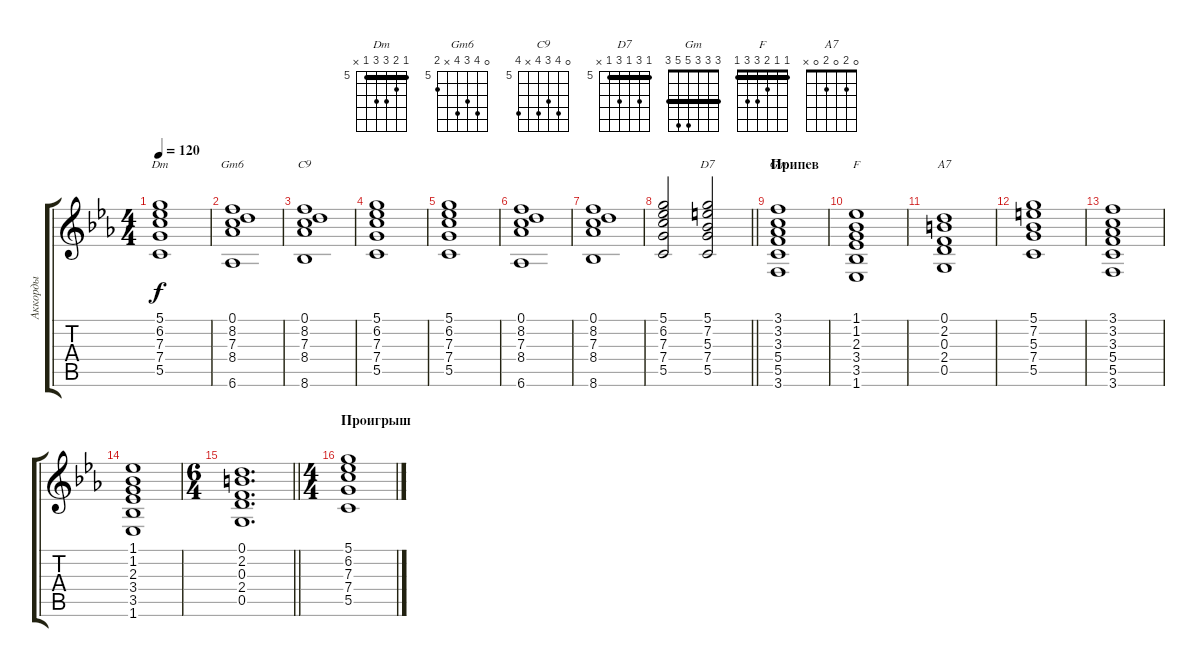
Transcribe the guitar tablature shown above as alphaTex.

\track ("Аккорды" "Аккорды") {instrument electricguitarclean}
\staff {score tabs}
\tuning (D4 A3 F3 C3 G2 D2) {hide}
\chord ("Dm" 5 6 7 7 5 x) {firstfret 5 barre 5}
\chord ("Gm6" 0 8 7 8 x 6) {firstfret 5}
\chord ("C9" 0 8 7 8 x 8) {firstfret 5}
\chord ("D7" 5 7 5 7 5 x) {firstfret 5 barre 5}
\chord ("Gm" 3 3 3 5 5 3) {barre 3}
\chord ("F" 1 1 2 3 3 1) {barre 1}
\chord ("A7" 0 2 0 2 0 x)
\ts (4 4)
\tempo 120
\clef g2
\ks cminor
(5.1 6.2 7.3 7.4 5.5).1{ch "Dm" dy f} |
(0.1 8.2 7.3 8.4 6.6).1{ch "Gm6"} |
(0.1 8.2 7.3 8.4 8.6).1{ch "C9"} |
(5.1 6.2 7.3 7.4 5.5).1 |
(5.1 6.2 7.3 7.4 5.5).1 |
(0.1 8.2 7.3 8.4 6.6).1 |
(0.1 8.2 7.3 8.4 8.6).1 |
\barLineRight lightlight
(5.1 6.2 7.3 7.4 5.5).2 (5.1 7.2 5.3 7.4 5.5).2{ch "D7"} |
\section ("" "Припев")
(3.1 3.2 3.3 5.4 5.5 3.6).1{ch "Gm"} |
(1.1 1.2 2.3 3.4 3.5 1.6).1{ch "F"} |
(0.1 2.2 0.3 2.4 0.5).1{ch "A7"} |
(5.1 7.2 5.3 7.4 5.5).1 |
(3.1 3.2 3.3 5.4 5.5 3.6).1 |
(1.1 1.2 2.3 3.4 3.5 1.6).1 |
\ts (6 4)
\barLineRight lightlight
(0.1 2.2 0.3 2.4 0.5).1{d} |
\ts (4 4)
\section ("" "Проигрыш")
(5.1 6.2 7.3 7.4 5.5).1
